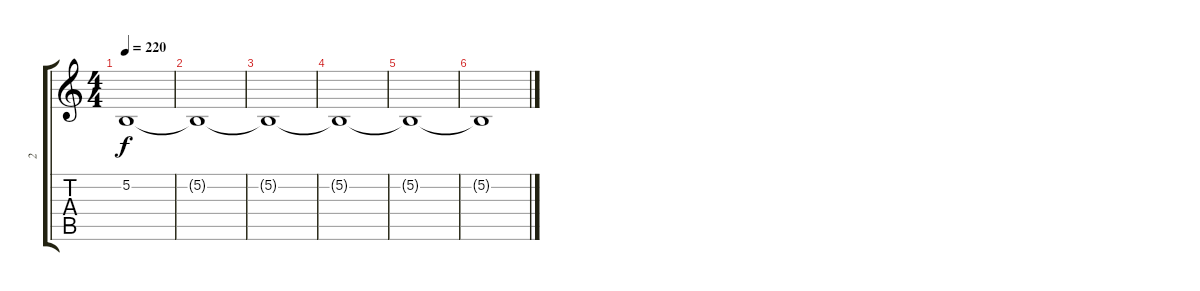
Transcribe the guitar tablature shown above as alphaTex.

\track ("2" "2") {instrument fiddle}
\staff {score tabs}
\tuning (B3 Gb3 D3 A2 E2 B1) {hide}
\ts (4 4)
\tempo 220
\clef g2
\ks c
5.2{t}.1{dy f} |
5.2{t}.1 |
5.2{t}.1{volume 0} |
5.2{t}.1 |
5.2{t}.1 |
5.2{t}.1
